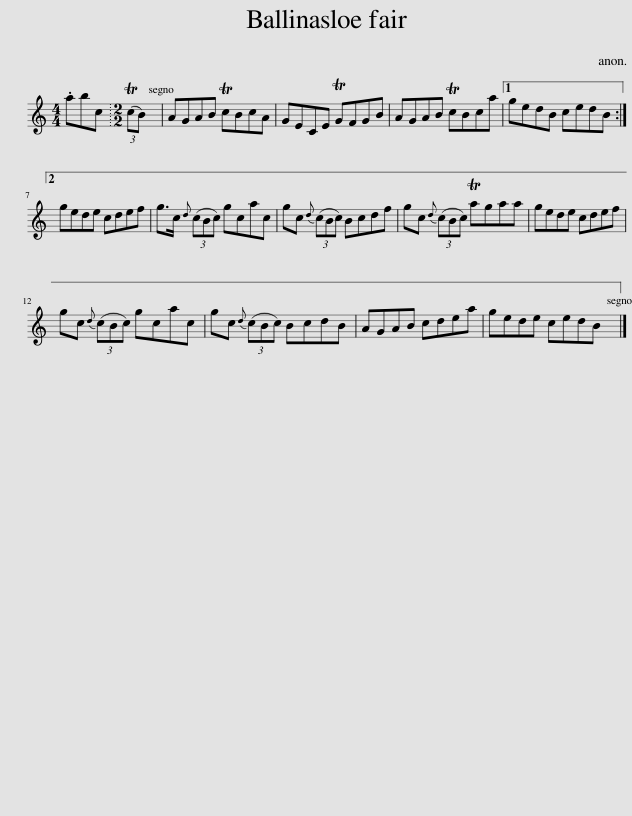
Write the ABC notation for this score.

X:1
L:1/8
M:4/4
I:linebreak $
K:C
V:1 treble
V:1
 .abc |[M:2/2] (3:2:2(TcB) x/24 | AGAB TcBcA | GECE TGFGB | AGAB TcBca |1 %5
 gedB cedB :|2$ gede cdef | g>c{d} (3(cBc) gcac | gc{d} (3(cBc) Bcdf | gc{d} (3(cBc) Tagaa | %10
 gede cdef |$ gc{d} (3(cBc) gcac | gc{d} (3(cBc) BcdB | AGAB cdea | gede cedB |] %15
